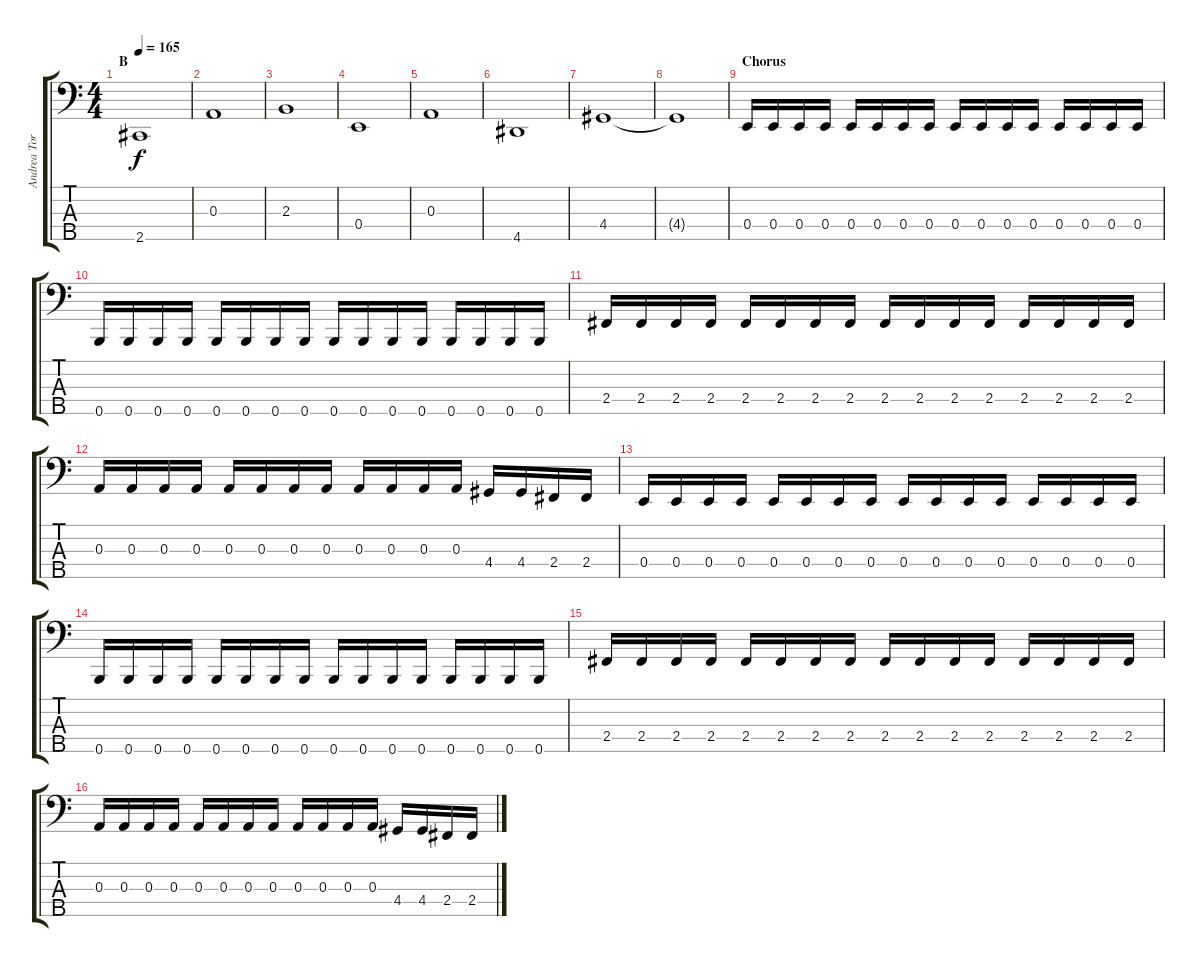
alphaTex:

\track ("Andrea Torricini (Bass)" "Andrea Tor") {instrument electricbassfinger}
\staff {score tabs}
\tuning (G2 D2 A1 E1 B0) {hide}
\ts (4 4)
\section ("" "B")
\tempo 165
\clef f4
\ks c
2.5.1{dy f} |
0.3.1 |
2.3.1 |
0.4.1 |
0.3.1 |
4.5.1 |
4.4.1 |
4.4{t}.1 |
\section ("" "Chorus")
0.4.16 0.4.16 0.4.16 0.4.16 0.4.16 0.4.16 0.4.16 0.4.16 0.4.16 0.4.16 0.4.16 0.4.16 0.4.16 0.4.16 0.4.16 0.4.16 |
0.5.16 0.5.16 0.5.16 0.5.16 0.5.16 0.5.16 0.5.16 0.5.16 0.5.16 0.5.16 0.5.16 0.5.16 0.5.16 0.5.16 0.5.16 0.5.16 |
2.4.16 2.4.16 2.4.16 2.4.16 2.4.16 2.4.16 2.4.16 2.4.16 2.4.16 2.4.16 2.4.16 2.4.16 2.4.16 2.4.16 2.4.16 2.4.16 |
0.3.16 0.3.16 0.3.16 0.3.16 0.3.16 0.3.16 0.3.16 0.3.16 0.3.16 0.3.16 0.3.16 0.3.16 4.4.16 4.4.16 2.4.16 2.4.16 |
0.4.16 0.4.16 0.4.16 0.4.16 0.4.16 0.4.16 0.4.16 0.4.16 0.4.16 0.4.16 0.4.16 0.4.16 0.4.16 0.4.16 0.4.16 0.4.16 |
0.5.16 0.5.16 0.5.16 0.5.16 0.5.16 0.5.16 0.5.16 0.5.16 0.5.16 0.5.16 0.5.16 0.5.16 0.5.16 0.5.16 0.5.16 0.5.16 |
2.4.16 2.4.16 2.4.16 2.4.16 2.4.16 2.4.16 2.4.16 2.4.16 2.4.16 2.4.16 2.4.16 2.4.16 2.4.16 2.4.16 2.4.16 2.4.16 |
0.3.16 0.3.16 0.3.16 0.3.16 0.3.16 0.3.16 0.3.16 0.3.16 0.3.16 0.3.16 0.3.16 0.3.16 4.4.16 4.4.16 2.4.16 2.4.16
